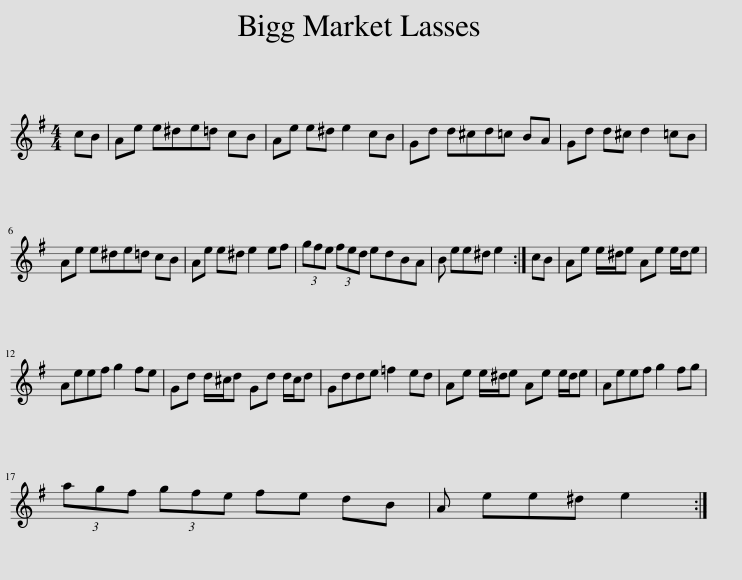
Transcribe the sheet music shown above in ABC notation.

X:1
L:1/8
M:4/4
I:linebreak $
K:G
V:1 treble
V:1
 cB | Ae e^de=d cB | Ae e^d e2 cB | Gd d^cd=c BA | Gd d^c d2 =cB |$ %5
 Ae e^de=d cB | Ae e^d e2 ef | (3gfe (3fed edBA | B ee^d e2 :| cB | %10
 Ae e/^d/e Ae e/d/e |$ Aeef g2 fe | Gd d/^c/d Gd d/c/d | Gdde =f2 ed | Ae e/^d/e Ae e/d/e | %15
 Aeef g2 fg |$ (3agf (3gfe fe dB | A ee^d e2 :| %18
